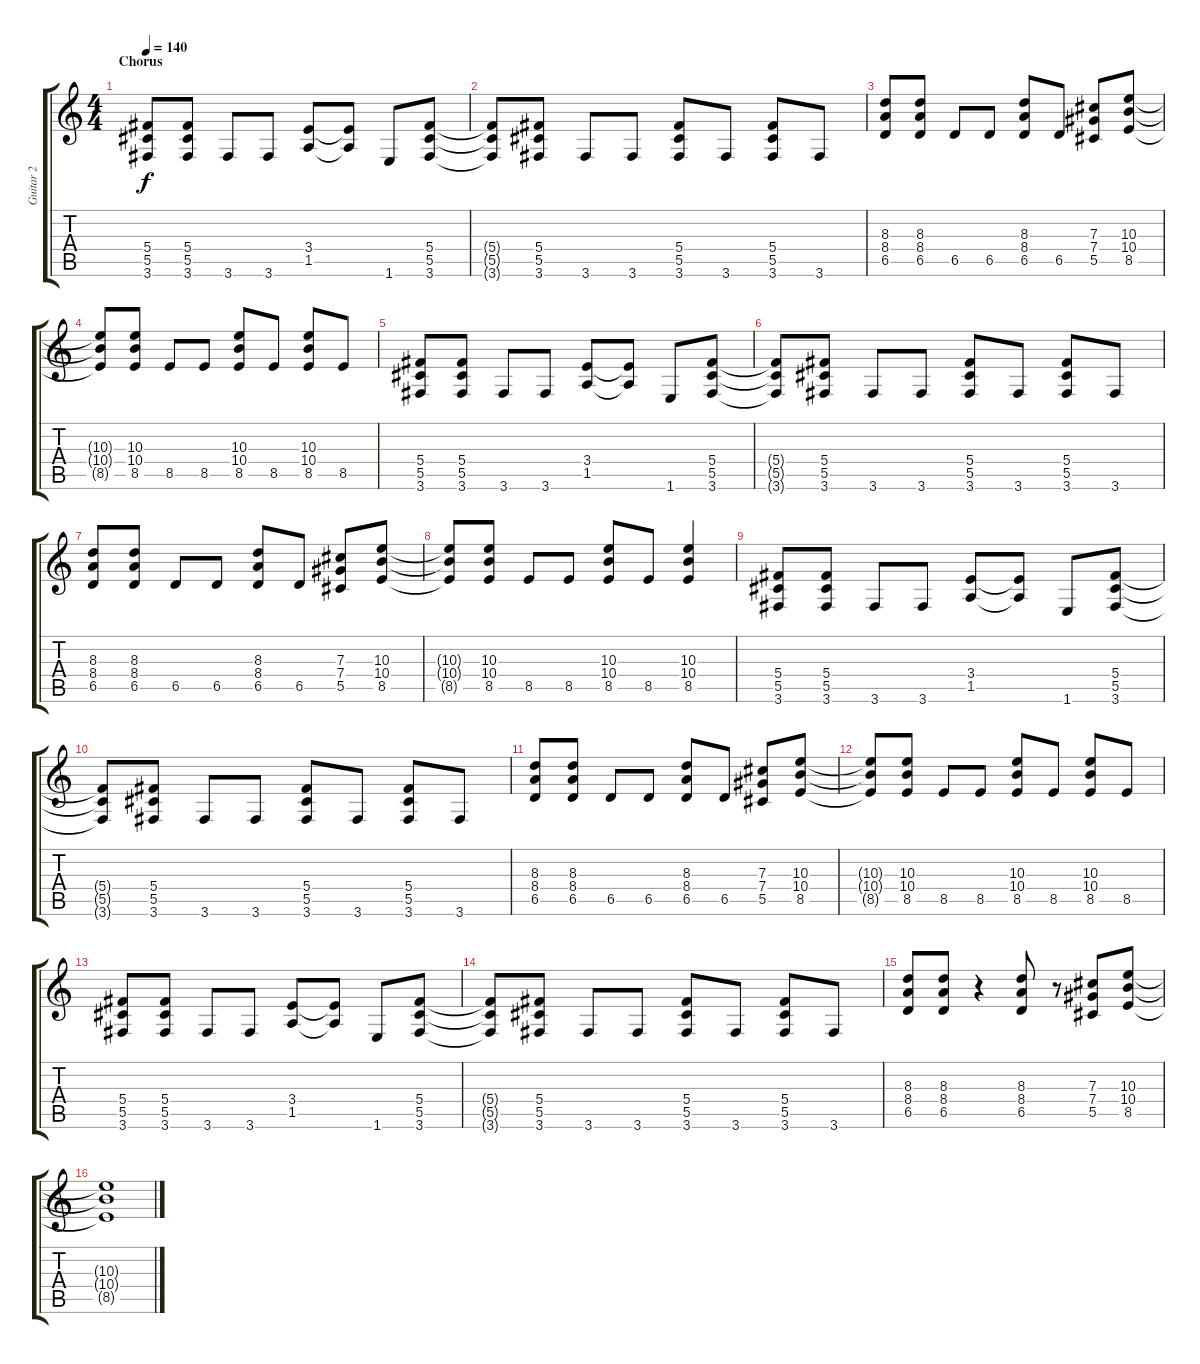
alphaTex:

\track ("Guitar 2" "Guitar 2") {instrument distortionguitar}
\staff {score tabs}
\tuning (Eb4 Bb3 Gb3 Db3 Ab2 Eb2) {hide}
\ts (4 4)
\section ("" "Chorus")
\tempo 140
\clef g2
\ks c
(5.4 5.5 3.6).8{dy f} (5.4 5.5 3.6).8 3.6.8 3.6.8 (3.4 1.5).8 (3.4{t} 1.5{t}).8 1.6.8 (5.4 5.5 3.6).8 |
(5.4{t} 5.5{t} 3.6{t}).8 (5.4 5.5 3.6).8 3.6.8 3.6.8 (5.4 5.5 3.6).8 3.6.8 (5.4 5.5 3.6).8 3.6.8 |
(8.3 8.4 6.5).8 (8.3 8.4 6.5).8 6.5.8 6.5.8 (8.3 8.4 6.5).8 6.5.8 (7.3 7.4 5.5).8 (10.3 10.4 8.5).8 |
(10.3{t} 10.4{t} 8.5{t}).8 (10.3 10.4 8.5).8 8.5.8 8.5.8 (10.3 10.4 8.5).8 8.5.8 (10.3 10.4 8.5).8 8.5.8 |
(5.4 5.5 3.6).8 (5.4 5.5 3.6).8 3.6.8 3.6.8 (3.4 1.5).8 (3.4{t} 1.5{t}).8 1.6.8 (5.4 5.5 3.6).8 |
(5.4{t} 5.5{t} 3.6{t}).8 (5.4 5.5 3.6).8 3.6.8 3.6.8 (5.4 5.5 3.6).8 3.6.8 (5.4 5.5 3.6).8 3.6.8 |
(8.3 8.4 6.5).8 (8.3 8.4 6.5).8 6.5.8 6.5.8 (8.3 8.4 6.5).8 6.5.8 (7.3 7.4 5.5).8 (10.3 10.4 8.5).8 |
(10.3{t} 10.4{t} 8.5{t}).8 (10.3 10.4 8.5).8 8.5.8 8.5.8 (10.3 10.4 8.5).8 8.5.8 (10.3 10.4 8.5).4 |
(5.4 5.5 3.6).8 (5.4 5.5 3.6).8 3.6.8 3.6.8 (3.4 1.5).8 (3.4{t} 1.5{t}).8 1.6.8 (5.4 5.5 3.6).8 |
(5.4{t} 5.5{t} 3.6{t}).8 (5.4 5.5 3.6).8 3.6.8 3.6.8 (5.4 5.5 3.6).8 3.6.8 (5.4 5.5 3.6).8 3.6.8 |
(8.3 8.4 6.5).8 (8.3 8.4 6.5).8 6.5.8 6.5.8 (8.3 8.4 6.5).8 6.5.8 (7.3 7.4 5.5).8 (10.3 10.4 8.5).8 |
(10.3{t} 10.4{t} 8.5{t}).8 (10.3 10.4 8.5).8 8.5.8 8.5.8 (10.3 10.4 8.5).8 8.5.8 (10.3 10.4 8.5).8 8.5.8 |
(5.4 5.5 3.6).8 (5.4 5.5 3.6).8 3.6.8 3.6.8 (3.4 1.5).8 (3.4{t} 1.5{t}).8 1.6.8 (5.4 5.5 3.6).8 |
(5.4{t} 5.5{t} 3.6{t}).8 (5.4 5.5 3.6).8 3.6.8 3.6.8 (5.4 5.5 3.6).8 3.6.8 (5.4 5.5 3.6).8 3.6.8 |
(8.3 8.4 6.5).8 (8.3 8.4 6.5).8 r.4 (8.3 8.4 6.5).8 r.8 (7.3 7.4 5.5).8 (10.3 10.4 8.5).8 |
(10.3{t} 10.4{t} 8.5{t}).1
